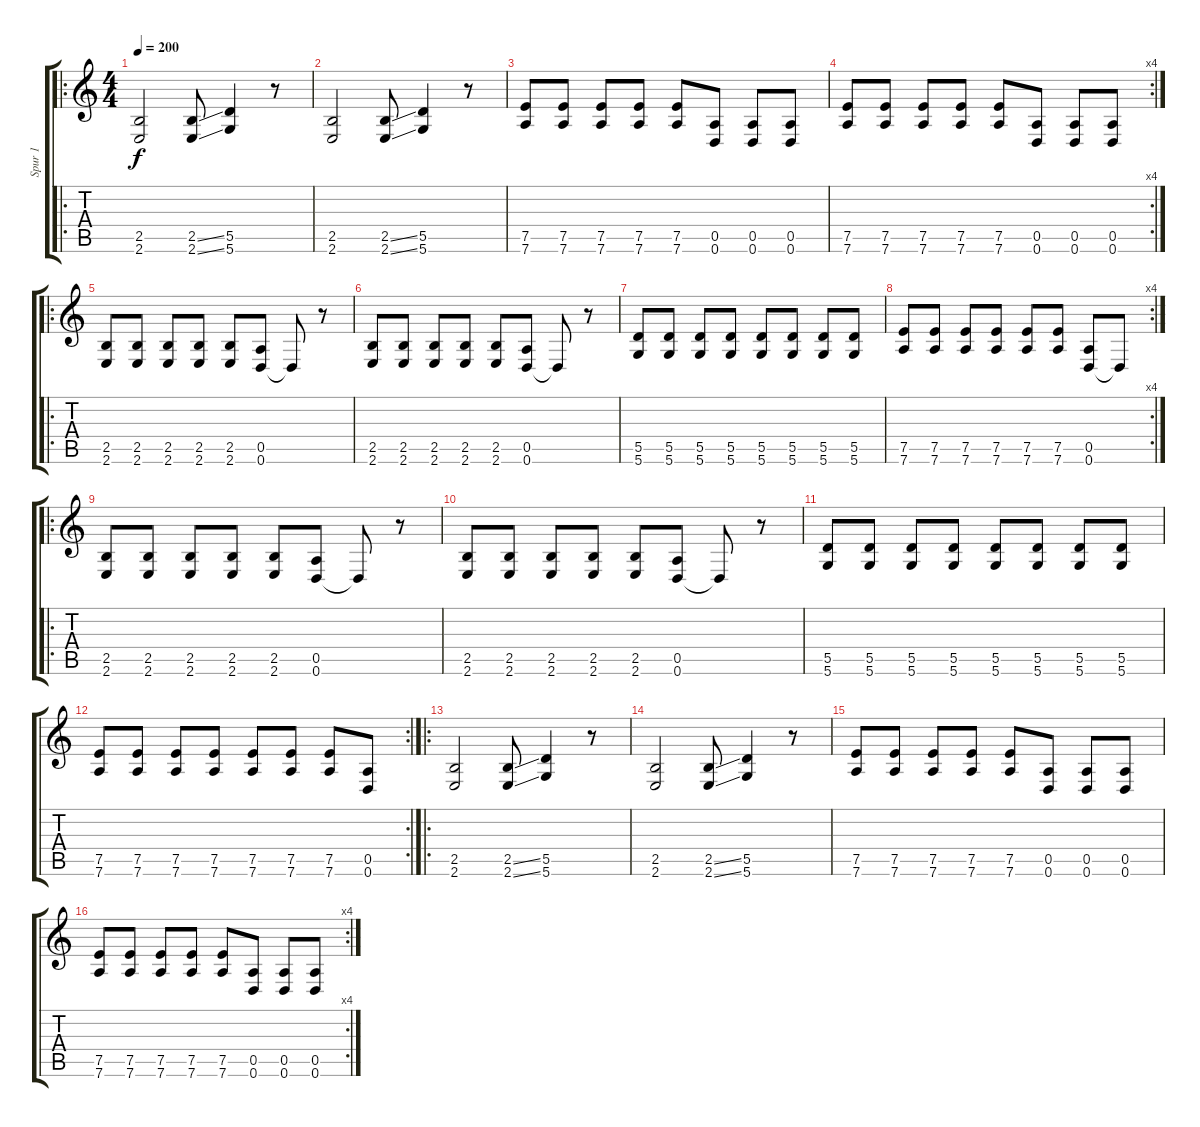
\track ("Spur 1" "Spur 1") {instrument distortionguitar}
\staff {score tabs}
\tuning (E4 B3 G3 D3 A2 D2) {hide}
\ro
\ts (4 4)
\tempo 200
\clef g2
\ks c
(2.5 2.6).2{dy f} (2.5{ss} 2.6{ss}).8 (5.5 5.6).4 r.8 |
(2.5 2.6).2 (2.5{ss} 2.6{ss}).8 (5.5 5.6).4 r.8 |
(7.5 7.6).8 (7.5 7.6).8 (7.5 7.6).8 (7.5 7.6).8 (7.5 7.6).8 (0.5 0.6).8 (0.5 0.6).8 (0.5 0.6).8 |
\rc 4
(7.5 7.6).8 (7.5 7.6).8 (7.5 7.6).8 (7.5 7.6).8 (7.5 7.6).8 (0.5 0.6).8 (0.5 0.6).8 (0.5 0.6).8 |
\ro
(2.5 2.6).8{volume 11 instrument electricguitarmuted} (2.5 2.6).8 (2.5 2.6).8 (2.5 2.6).8 (2.5 2.6).8 (0.5 0.6).8 0.6{t}.8 r.8 |
(2.5 2.6).8 (2.5 2.6).8 (2.5 2.6).8 (2.5 2.6).8 (2.5 2.6).8 (0.5 0.6).8 0.6{t}.8 r.8 |
(5.5 5.6).8 (5.5 5.6).8 (5.5 5.6).8 (5.5 5.6).8 (5.5 5.6).8 (5.5 5.6).8 (5.5 5.6).8 (5.5 5.6).8 |
\rc 4
(7.5 7.6).8 (7.5 7.6).8 (7.5 7.6).8 (7.5 7.6).8 (7.5 7.6).8 (7.5 7.6).8 (0.5 0.6).8 0.6{t}.8 |
\ro
(2.5 2.6).8{volume 16 instrument distortionguitar} (2.5 2.6).8 (2.5 2.6).8 (2.5 2.6).8 (2.5 2.6).8 (0.5 0.6).8 0.6{t}.8 r.8 |
(2.5 2.6).8 (2.5 2.6).8 (2.5 2.6).8 (2.5 2.6).8 (2.5 2.6).8 (0.5 0.6).8 0.6{t}.8 r.8 |
(5.5 5.6).8 (5.5 5.6).8 (5.5 5.6).8 (5.5 5.6).8 (5.5 5.6).8 (5.5 5.6).8 (5.5 5.6).8 (5.5 5.6).8 |
\rc 2
(7.5 7.6).8 (7.5 7.6).8 (7.5 7.6).8 (7.5 7.6).8 (7.5 7.6).8 (7.5 7.6).8 (7.5 7.6).8 (0.5 0.6).8 |
\ro
(2.5 2.6).2 (2.5{ss} 2.6{ss}).8 (5.5 5.6).4 r.8 |
(2.5 2.6).2 (2.5{ss} 2.6{ss}).8 (5.5 5.6).4 r.8 |
(7.5 7.6).8 (7.5 7.6).8 (7.5 7.6).8 (7.5 7.6).8 (7.5 7.6).8 (0.5 0.6).8 (0.5 0.6).8 (0.5 0.6).8 |
\rc 4
(7.5 7.6).8 (7.5 7.6).8 (7.5 7.6).8 (7.5 7.6).8 (7.5 7.6).8 (0.5 0.6).8 (0.5 0.6).8 (0.5 0.6).8
